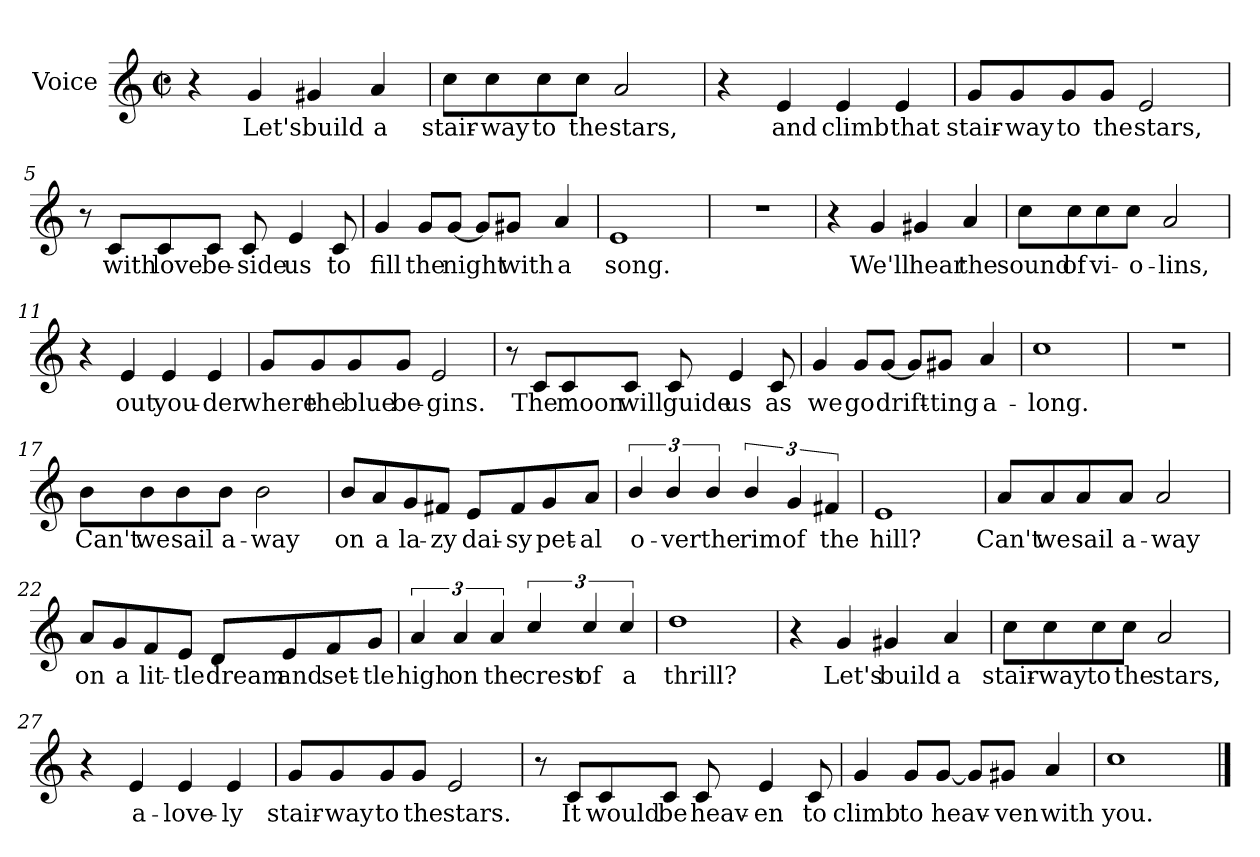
**kern	**text
*part1	*part1
*staff1	*staff1
*I"Voice	*
*clefG2	*
*k[]	*
*C:	*
*M2/2	*
*met(c|)	*
=1	=1
4r	.
4g/	Let's
4g#X/	build
4a/	a
=2	=2
8cc\L	stair-
8cc\	-way
8cc\	to
8cc\J	the
2a/	stars,
=3	=3
4r	.
4e/	and
4e/	climb
4e/	that
=4	=4
8g/L	stair-
8g/	-way
8g/	to
8g/J	the
2e/	stars,
!!LO:LB:g=z
=5	=5
8r	.
8c/L	with
8c/	love
8c/J	be-
8c/	-side
4e/	us
8c/	to
=6	=6
4g/	fill
8g/L	the
[8g/J	night
8g/L]	.
8g#X/J	with
4a/	a
=7	=7
1e	song.
=8	=8
1r	.
=9	=9
4r	.
4g/	We'll
4g#X/	hear
4a/	the
!!LO:LB:g=z
=10	=10
8cc\L	sound
8cc\	of
8cc\	vi-
8cc\J	-o-
2a/	-lins,
=11	=11
4r	.
4e/	out
4e/	you-
4e/	-der
=12	=12
8g/L	where
8g/	the
8g/	blue
8g/J	be-
2e/	-gins.
!!LO:LB:g=z
=13	=13
8r	.
8c/L	The
8c/	moon
8c/J	will
8c/	guide
4e/	us
8c/	as
=14	=14
4g/	we
8g/L	go
[8g/J	-drift-
8g/L]	.
8g#X/J	-ting
4a/	a-
=15	=15
1cc	-long.
=16	=16
1r	.
!!LO:LB:g=z
=17	=17
8b\L	Can't
8b\	we
8b\	sail
8b\J	a-
2b\	-way
=18	=18
8b/L	on
8a/	a
8g/	la-
8f#X/J	-zy
8e/L	dai-
8f#/	-sy
8g/	pet-
8a/J	-al
=19	=19
6b/	o-
6b/	-ver
6b/	the
6b/	rim
6g/	of
6f#X/	the
=20	=20
1e	hill?
!!LO:LB:g=z
=21	=21
8a/L	Can't
8a/	we
8a/	sail
8a/J	a-
2a/	-way
=22	=22
8a/L	on
8g/	a
8f/	lit-
8e/J	-tle
8d/L	dream
8e/	and
8f/	set-
8g/J	-tle
=23	=23
6a/	high
6a/	on
6a/	the
6cc/	crest
6cc/	of
6cc/	a
=24	=24
1dd	thrill?
!!LO:LB:g=z
=25	=25
4r	.
4g/	Let's
4g#X/	build
4a/	a
=26	=26
8cc\L	stair-
8cc\	-way
8cc\	to
8cc\J	the
2a/	stars,
=27	=27
4r	.
4e/	a-
4e/	-love-
4e/	-ly
=28	=28
8g/L	stair-
8g/	-way
8g/	to
8g/J	the
2e/	stars.
!!LO:LB:g=z
=29	=29
8r	.
8c/L	It
8c/	would
8c/J	be
8c/	heav-
4e/	-en
8c/	to
=30	=30
4g/	climb
8g/L	to
[8g/J	heav-
8g/L]	.
8g#X/J	-ven
4a/	with
=31	=31
1cc	you.
==	==
*-	*-
